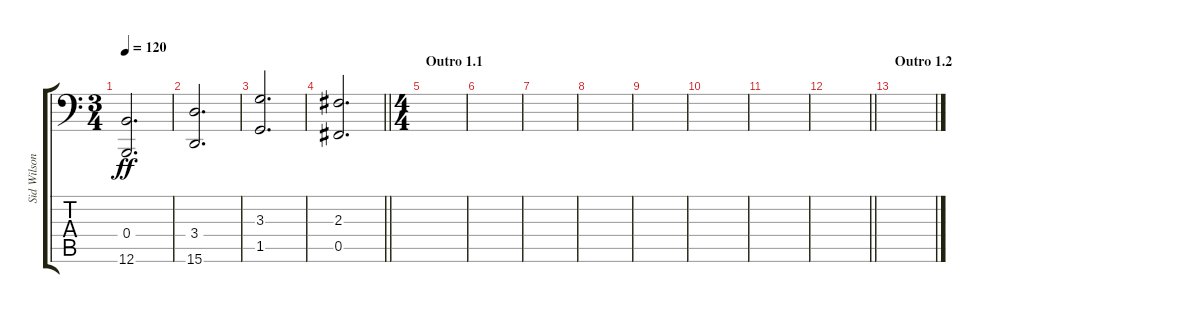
\track ("Sid Wilson" "Sid Wilson") {instrument pad2warm}
\staff {score tabs}
\tuning (Db5 Ab3 E3 B2 Gb2 B0) {hide}
\ts (3 4)
\tempo 120
\clef f4
\ks c
(0.4 12.6).2{d dy ff} |
(3.4 15.6).2{d} |
(3.3 1.5).2{d} |
\barLineRight lightlight
(2.3 0.5).2{d} |
\ts (4 4)
\section ("" "Outro 1.1")
|
|
|
|
|
|
|
\barLineRight lightlight
|
\section ("" "Outro 1.2")
